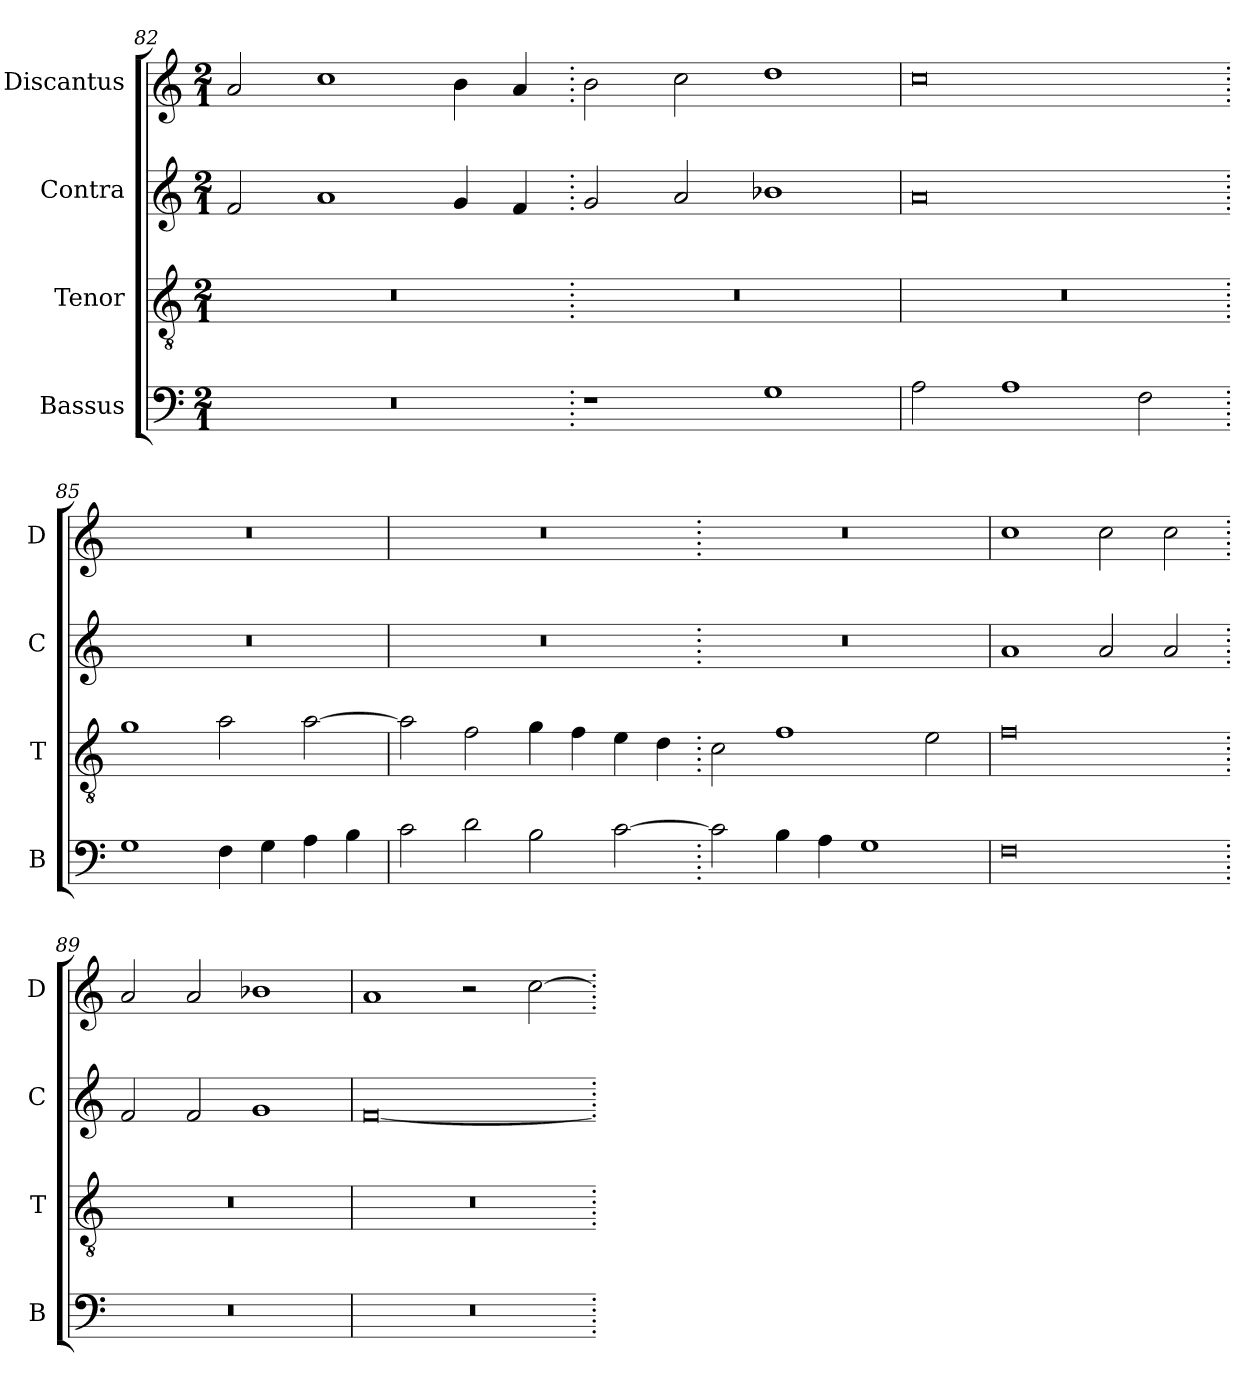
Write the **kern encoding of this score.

**kern	**kern	**kern	**kern
*part4	*part3	*part2	*part1
*staff4	*staff3	*staff2	*staff1
*I"Bassus	*I"Tenor	*I"Contra	*I"Discantus
*I'B	*I'T	*I'C	*I'D
*clefF4	*clefGv2	*clefG2	*clefG2
*k[]	*k[]	*k[]	*k[]
*M2/1	*M2/1	*M2/1	*M2/1
=82	=82	=82	=82
0r	0r	2f/	2a/
.	.	1a	1cc
.	.	4g/	4b\
.	.	4f/	4a/
=83.	=83.	=83.	=83.
1r	0r	2g/	2b\
.	.	2a/	2cc\
1G	.	1b-X	1dd
=84	=84	=84	=84
2A\	0r	0a	0cc
1A	.	.	.
2F\	.	.	.
=85.	=85.	=85.	=85.
1G	1g	0r	0r
4F\	2a\	.	.
4G\	.	.	.
4A\	[2a\	.	.
4B\	.	.	.
=86	=86	=86	=86
2c\	2a\]	0r	0r
2d\	2f\	.	.
2B\	4g\	.	.
.	4f\	.	.
[2c\	4e\	.	.
.	4d\	.	.
=87.	=87.	=87.	=87.
2c\]	2c\	0r	0r
4B\	1f	.	.
4A\	.	.	.
1G	.	.	.
.	2e\	.	.
=88	=88	=88	=88
0F	0f	1a	1cc
.	.	2a/	2cc\
.	.	2a/	2cc\
=89.	=89.	=89.	=89.
0r	0r	2f/	2a/
.	.	2f/	2a/
.	.	1g	1b-X
=90	=90	=90	=90
0r	0r	[0f	1a
.	.	.	2r
.	.	.	[2cc\
=.	=.	=.	=.
*-	*-	*-	*-
